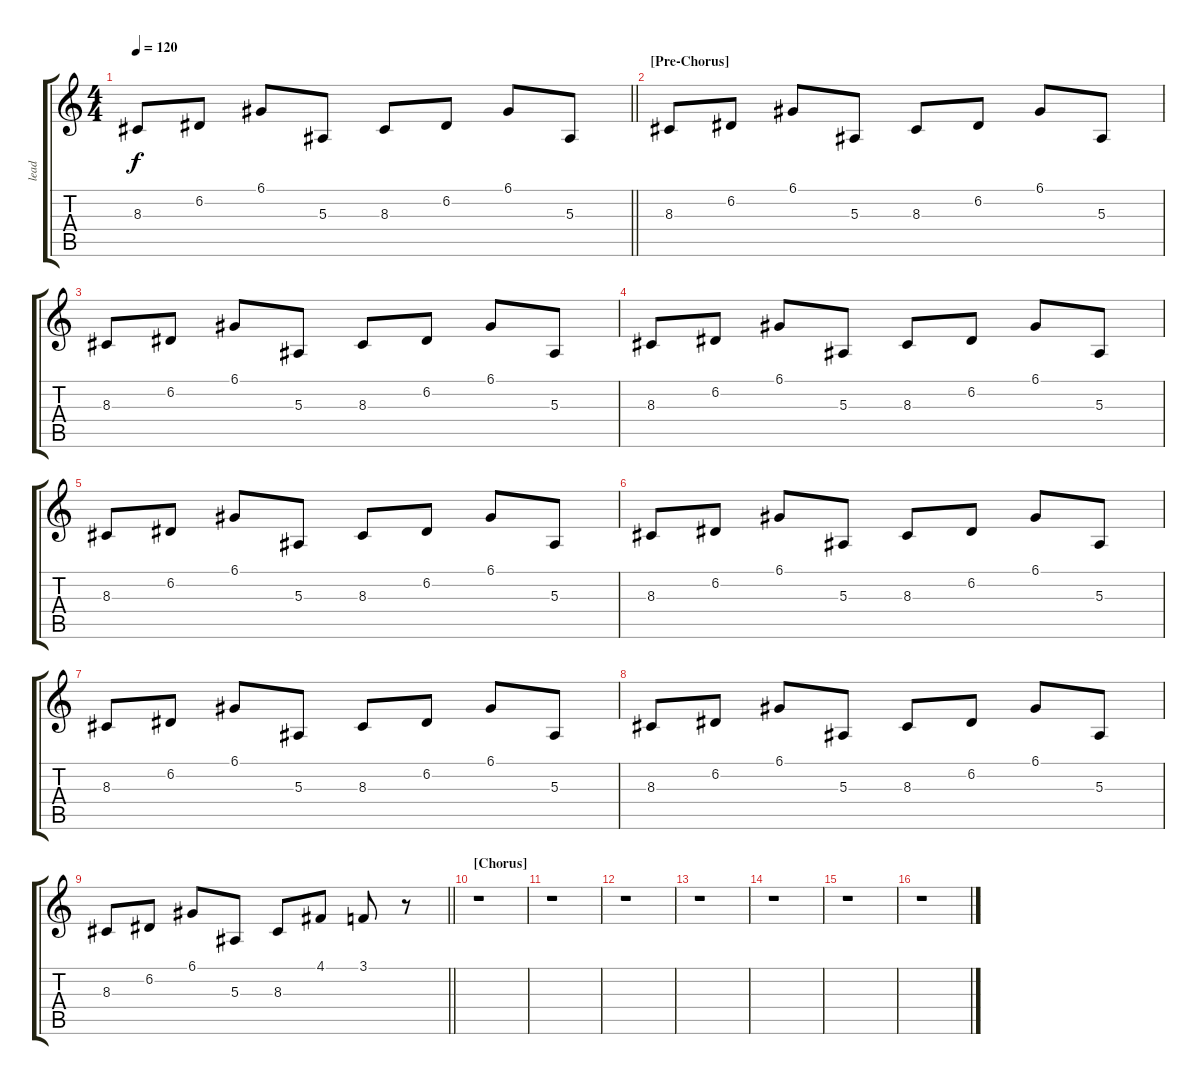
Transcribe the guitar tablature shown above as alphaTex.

\track ("lead" "lead") {instrument lead1square}
\staff {score tabs}
\tuning (D4 A3 F3 C3 G2 C2) {hide}
\ts (4 4)
\tempo 120
\clef g2
\barLineRight lightlight
\ks c
8.3.8{dy f} 6.2.8 6.1.8 5.3.8 8.3.8 6.2.8 6.1.8 5.3.8 |
\section ("" "[Pre-Chorus]")
8.3.8 6.2.8 6.1.8 5.3.8 8.3.8 6.2.8 6.1.8 5.3.8 |
8.3.8 6.2.8 6.1.8 5.3.8 8.3.8 6.2.8 6.1.8 5.3.8 |
8.3.8 6.2.8 6.1.8 5.3.8 8.3.8 6.2.8 6.1.8 5.3.8 |
8.3.8 6.2.8 6.1.8 5.3.8 8.3.8 6.2.8 6.1.8 5.3.8 |
8.3.8 6.2.8 6.1.8 5.3.8 8.3.8 6.2.8 6.1.8 5.3.8 |
8.3.8 6.2.8 6.1.8 5.3.8 8.3.8 6.2.8 6.1.8 5.3.8 |
8.3.8 6.2.8 6.1.8 5.3.8 8.3.8 6.2.8 6.1.8 5.3.8 |
\barLineRight lightlight
8.3.8 6.2.8 6.1.8 5.3.8 8.3.8 4.1.8 3.1.8 r.8 |
\section ("" "[Chorus]")
r.1 |
r.1 |
r.1 |
r.1 |
r.1 |
r.1 |
r.1
